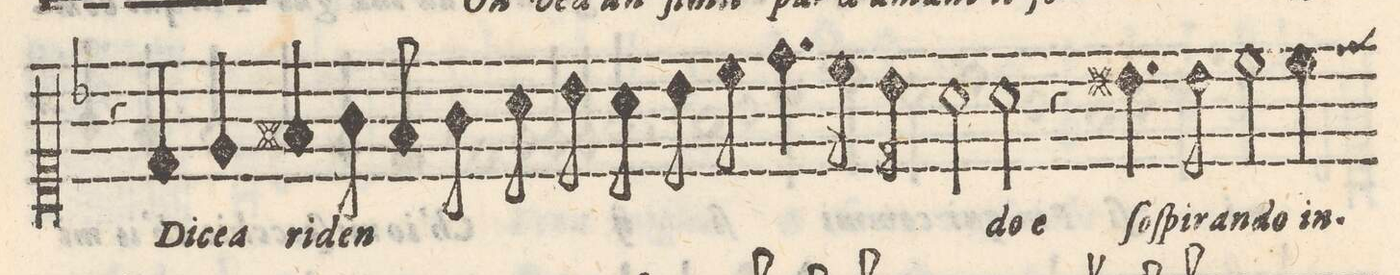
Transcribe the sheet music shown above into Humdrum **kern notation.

**kern	**text
*I"CANTO	*
*clefC1	*
*k[b-]	*
*met(c)	*
*M2/1	*
4r	.
4d/	Di-
=4-	=4-
4e/	-cea
4f#X/	ri-
8g\	-den-
8f#/	.
8g\	.
8a\	.
8b-ny\	.
8a\	.
8b-\	.
8ccny\	.
4.dd\	.
16cc\	.
16b-\	.
=5-	=5-
2a\	-do
2a\	e
4r	.
4.bn\	ſoſ-
8b\	-pi-
2cc\	-ran-
=6-	=6-
.	-do
4cc\	in-
*-	*-
